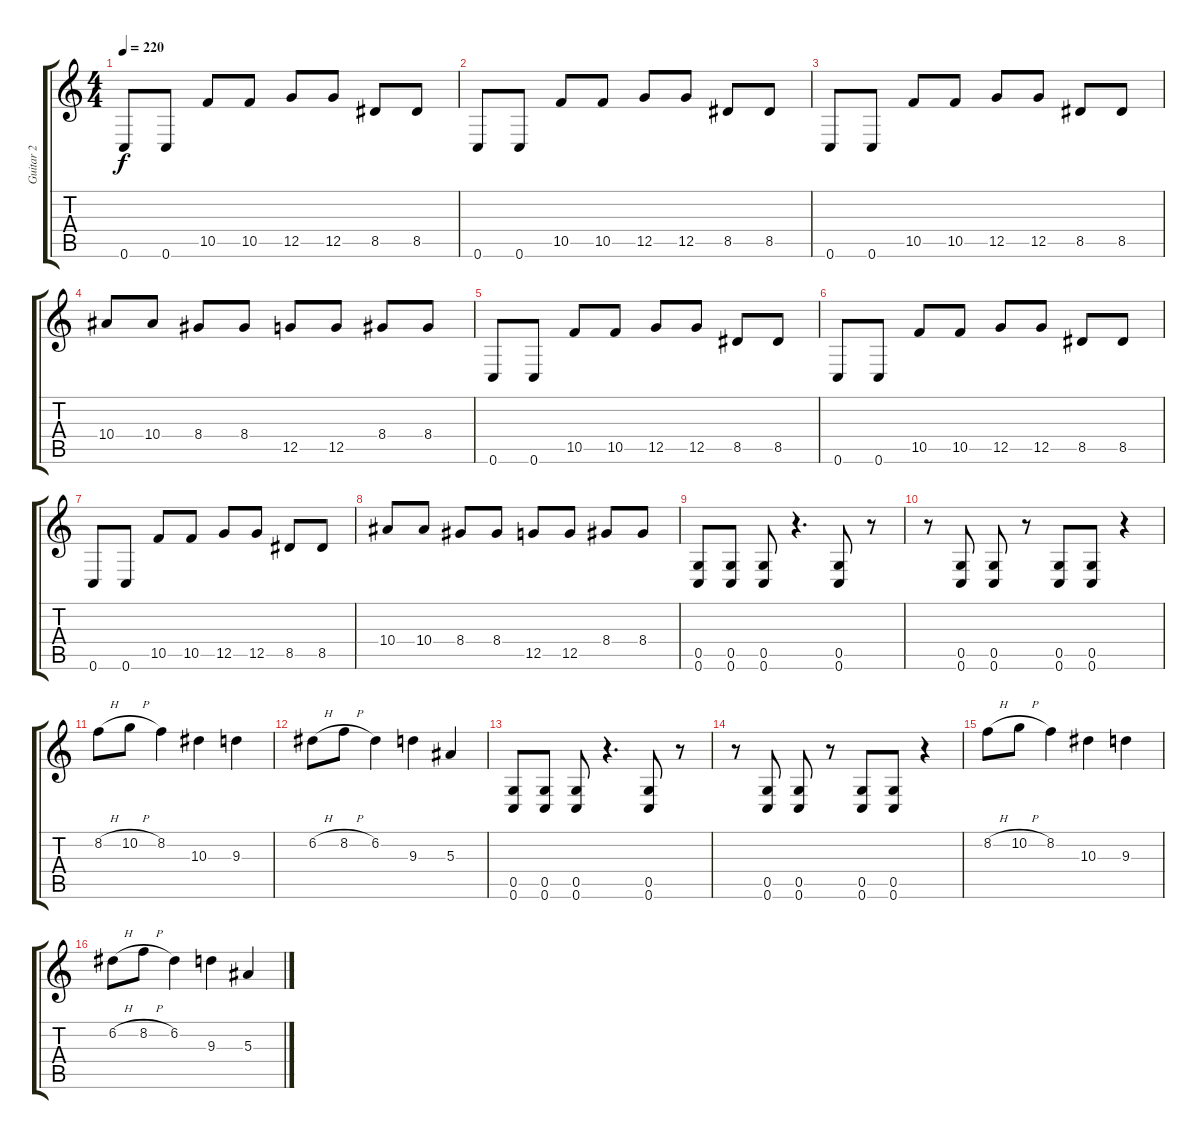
\track ("Guitar 2" "Guitar 2") {instrument distortionguitar}
\staff {score tabs}
\tuning (D4 A3 F3 C3 G2 C2) {hide}
\ts (4 4)
\tempo 220
\clef g2
\ks c
0.6.8{dy f} 0.6.8 10.5.8 10.5.8 12.5.8 12.5.8 8.5.8 8.5.8 |
0.6.8 0.6.8 10.5.8 10.5.8 12.5.8 12.5.8 8.5.8 8.5.8 |
0.6.8 0.6.8 10.5.8 10.5.8 12.5.8 12.5.8 8.5.8 8.5.8 |
10.4.8 10.4.8 8.4.8 8.4.8 12.5.8 12.5.8 8.4.8 8.4.8 |
0.6.8 0.6.8 10.5.8 10.5.8 12.5.8 12.5.8 8.5.8 8.5.8 |
0.6.8 0.6.8 10.5.8 10.5.8 12.5.8 12.5.8 8.5.8 8.5.8 |
0.6.8 0.6.8 10.5.8 10.5.8 12.5.8 12.5.8 8.5.8 8.5.8 |
10.4.8 10.4.8 8.4.8 8.4.8 12.5.8 12.5.8 8.4.8 8.4.8 |
(0.5 0.6).8 (0.5 0.6).8 (0.5 0.6).8 r.4{d} (0.5 0.6).8 r.8 |
r.8 (0.5 0.6).8 (0.5 0.6).8 r.8 (0.5 0.6).8 (0.5 0.6).8 r.4 |
8.2{h}.8 10.2{h}.8 8.2.4 10.3.4 9.3.4 |
6.2{h}.8 8.2{h}.8 6.2.4 9.3.4 5.3.4 |
(0.5 0.6).8 (0.5 0.6).8 (0.5 0.6).8 r.4{d} (0.5 0.6).8 r.8 |
r.8 (0.5 0.6).8 (0.5 0.6).8 r.8 (0.5 0.6).8 (0.5 0.6).8 r.4 |
8.2{h}.8 10.2{h}.8 8.2.4 10.3.4 9.3.4 |
6.2{h}.8 8.2{h}.8 6.2.4 9.3.4 5.3.4
